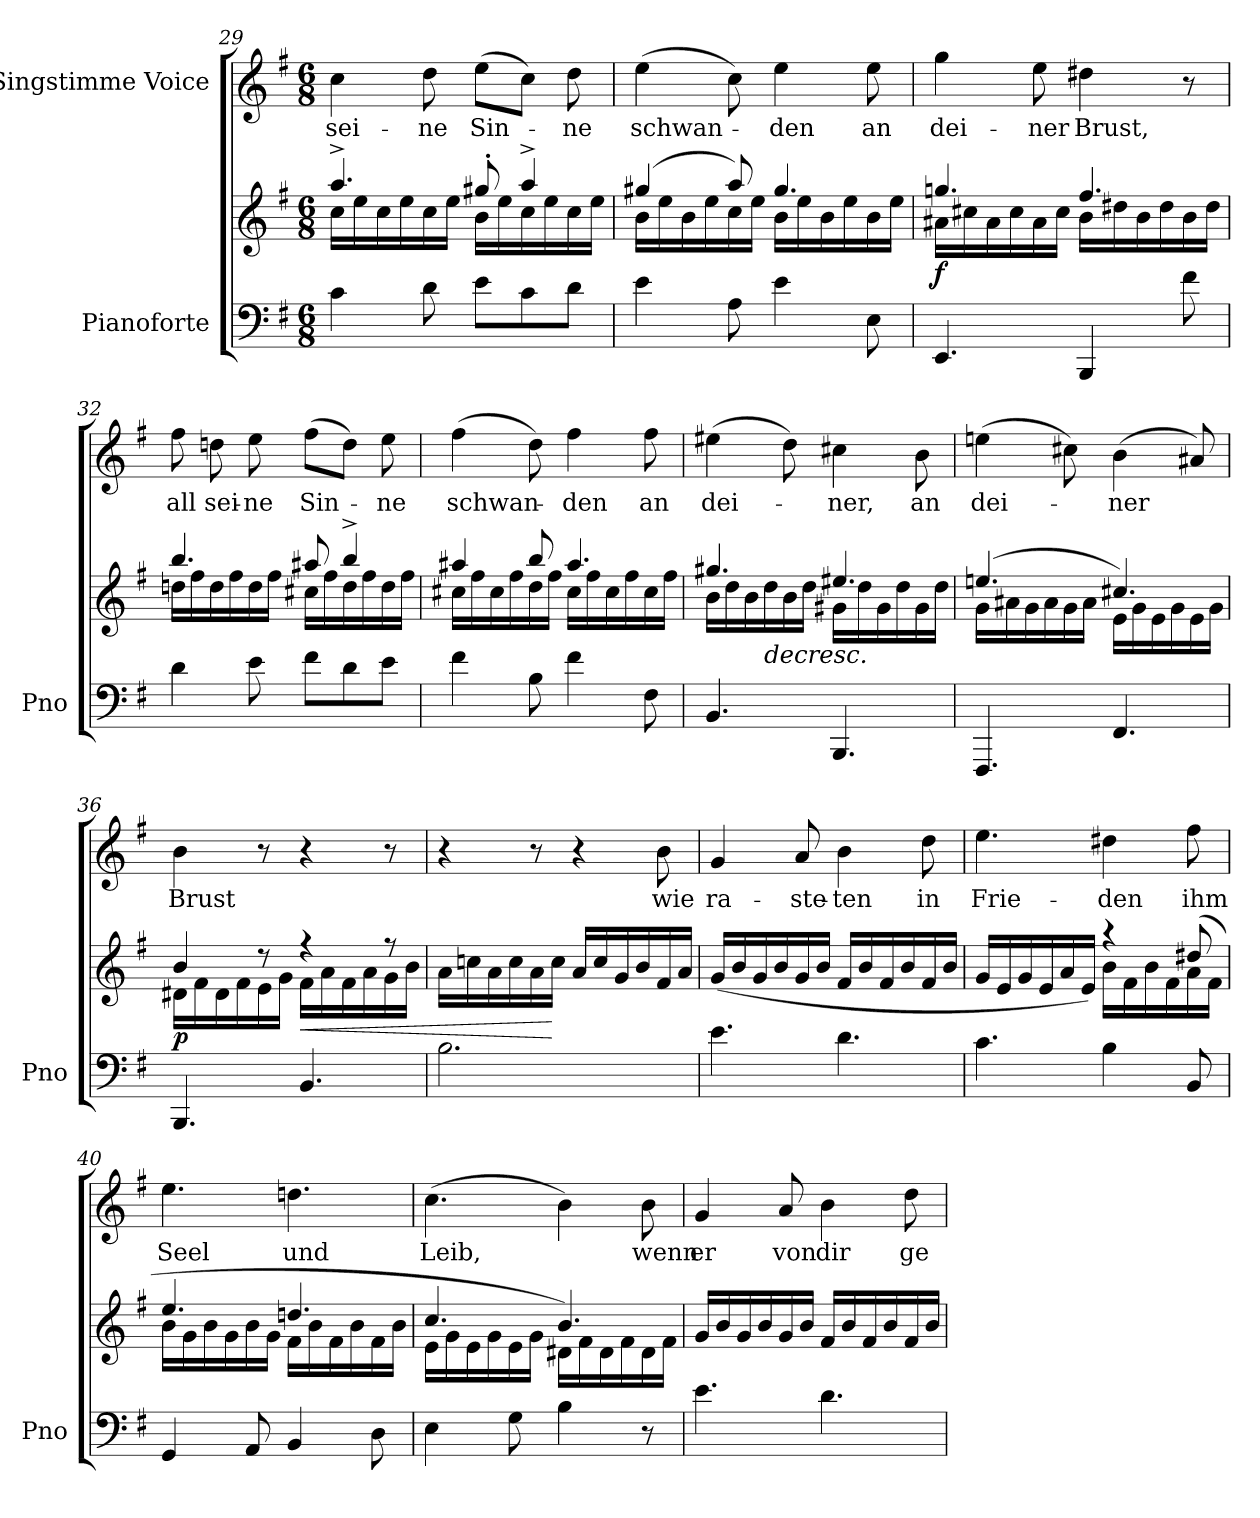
**kern	**kern	**dynam	**kern	**text
*part2	*part2	*part2	*part1	*part1
*staff3	*staff2	*staff2/3	*staff1	*staff1
*I"Pianoforte	*	*	*I"Singstimme Voice	*
*I'Pno	*	*	*	*
!!LO:PB:g=z
*clefF4	*clefG2	*	*clefG2	*
*k[f#]	*k[f#]	*	*k[f#]	*
*M6/8	*M6/8	*	*M6/8	*
=29	=29	=29	=29	=29
*	*^	*	*	*
!	!	!	!	!	!LO:LY:b
4c\	4.aa^/	16cc\LL	.	4cc\	sei-
.	.	16ee\	.	.	.
.	.	16cc\	.	.	.
.	.	16ee\	.	.	.
!	!	!	!	!	!LO:LY:b
8d\	.	16cc\	.	8dd\	-ne
.	.	16ee\JJ	.	.	.
!	!	!	!	!	!LO:LY:b
8e\L	8gg#X'/	16b\LL	.	(8ee\L	Sin-
.	.	16ee\	.	.	.
8c\	4aa^/	16cc\	.	8cc\J)	.
.	.	16ee\	.	.	.
!	!	!	!	!	!LO:LY:b
8d\J	.	16cc\	.	8dd\	-ne
.	.	16ee\JJ	.	.	.
=30	=30	=30	=30	=30	=30
!	!	!	!	!	!LO:LY:b
4e\	(4gg#X/	16b\LL	.	(4ee\	schwan-
.	.	16ee\	.	.	.
.	.	16b\	.	.	.
.	.	16ee\	.	.	.
8A\	8aa/)	16cc\	.	8cc\)	.
.	.	16ee\JJ	.	.	.
!	!	!	!	!	!LO:LY:b
4e\	4.gg#/	16b\LL	.	4ee\	-den
.	.	16ee\	.	.	.
.	.	16b\	.	.	.
.	.	16ee\	.	.	.
!	!	!	!	!	!LO:LY:b
8E\	.	16b\	.	8ee\	an
.	.	16ee\JJ	.	.	.
!!LO:LB:g=z
=31	=31	=31	=31	=31	=31
!	!	!	!LO:DY:b	!	!LO:LY:b
4.EE/	4.ggn/	16a#X\LL	f	4gg\	dei-
.	.	16cc#X\	.	.	.
.	.	16a#\	.	.	.
.	.	16cc#\	.	.	.
!	!	!	!	!	!LO:LY:b
.	.	16a#\	.	8ee\	-ner
.	.	16cc#\JJ	.	.	.
!	!	!	!	!	!LO:LY:b
4BBB/	4.ff#/	16b\LL	.	4dd#X\	Brust,
.	.	16dd#X\	.	.	.
.	.	16b\	.	.	.
.	.	16dd#\	.	.	.
8f#\	.	16b\	.	8r	.
.	.	16dd#\JJ	.	.	.
!!LO:LB:g=z
=32	=32	=32	=32	=32	=32
!	!	!	!	!	!LO:LY:b
4d\	4.bb/	16ddn\LL	.	8ff#\	all
.	.	16ff#\	.	.	.
!	!	!	!	!	!LO:LY:b
.	.	16dd\	.	8ddn\	sei-
.	.	16ff#\	.	.	.
!	!	!	!	!	!LO:LY:b
8e\	.	16dd\	.	8ee\	-ne
.	.	16ff#\JJ	.	.	.
!	!	!	!	!	!LO:LY:b
8f#\L	8aa#X/	16cc#X\LL	.	(8ff#\L	Sin-
.	.	16ff#\	.	.	.
8d\	4bb^/	16dd\	.	8dd\J)	.
.	.	16ff#\	.	.	.
!	!	!	!	!	!LO:LY:b
8e\J	.	16dd\	.	8ee\	-ne
.	.	16ff#\JJ	.	.	.
=33	=33	=33	=33	=33	=33
!	!	!	!	!	!LO:LY:b
4f#\	4aa#X/	16cc#X\LL	.	(4ff#\	schwan-
.	.	16ff#\	.	.	.
.	.	16cc#\	.	.	.
.	.	16ff#\	.	.	.
8B\	8bb/	16dd\	.	8dd\)	.
.	.	16ff#\JJ	.	.	.
!	!	!	!	!	!LO:LY:b
4f#\	4.aa#/	16cc#\LL	.	4ff#\	-den
.	.	16ff#\	.	.	.
.	.	16cc#\	.	.	.
.	.	16ff#\	.	.	.
!	!	!	!	!	!LO:LY:b
8F#\	.	16cc#\	.	8ff#\	an
.	.	16ff#\JJ	.	.	.
!!LO:LB:g=z
=34	=34	=34	=34	=34	=34
!	!	!	!	!	!LO:LY:b
4.BB/	4.gg#X/	16b\LL	.	(4ee#X\	dei-
.	.	16dd\	.	.	.
.	.	16b\	.	.	.
!	!	!	!LO:HP:b	!	!
.	.	16dd\	>	.	.
.	.	16b\	.	8dd\)	.
.	.	16dd\JJ	.	.	.
!	!	!	!	!	!LO:LY:b
4.BBB/	4.ee#X/	16g#X\LL	.	4cc#X\	-ner,
.	.	16dd\	.	.	.
.	.	16g#\	.	.	.
.	.	16dd\	.	.	.
!	!	!	!	!	!LO:LY:b
.	.	16g#\	.	8b\	an
.	.	16dd\JJ	.	.	.
!!LO:PB:g=z
=35	=35	=35	=35	=35	=35
!	!	!	!	!	!LO:LY:b
4.FFF#/	(4.een/	16g\LL	.	(4een\	dei-
.	.	16a#X\	.	.	.
.	.	16g\	.	.	.
.	.	16a#\	.	.	.
.	.	16g\	.	8cc#X\)	.
.	.	16a#\JJ	.	.	.
!	!	!	!	!	!LO:LY:b
4.FF#/	4.cc#X/)	16e\LL	.	(4b\	-ner
.	.	16g\	.	.	.
.	.	16e\	.	.	.
.	.	16g\	.	.	.
.	.	16e\	.	8a#X/)	.
.	.	16g\JJ	.	.	.
=36	=36	=36	=36	=36	=36
!	!	!	!LO:DY:b	!	!LO:LY:b
4.BBB/	4b/	16d#X\LL	p	4b\	Brust
.	.	16f#\	.	.	.
.	.	16d#\	.	.	.
.	.	16f#\	.	.	.
.	8r	16e\	.	8r	.
.	.	16g\JJ	.	.	.
!	!	!	!LO:HP:b	!	!
4.BB/	4r	16f#\LL	<	4r	.
.	.	16a\	.	.	.
.	.	16f#\	.	.	.
.	.	16a\	.	.	.
.	8r	16g\	.	8r	.
.	.	16b\JJ	.	.	.
*	*v	*v	*	*	*
.	.	]	.	.
!!LO:LB:g=z
=37	=37	=37	=37	=37
2.B\	16a\LL	.	4r	.
.	16ccn\	.	.	.
.	16a\	.	.	.
.	16cc\	.	.	.
.	16a\	.	8r	.
.	16cc\JJ	[	.	.
.	16a/LL	.	4r	.
.	16cc/	.	.	.
.	16g/	.	.	.
.	16b/	.	.	.
!	!	!	!	!LO:LY:b
.	16f#/	.	8b\	wie
.	16a/JJ	.	.	.
!!LO:LB:g=z
=38	=38	=38	=38	=38
!	!	!	!	!LO:LY:b
4.e\	(16g/LL	.	4g/	ra-
.	16b/	.	.	.
.	16g/	.	.	.
.	16b/	.	.	.
!	!	!	!	!LO:LY:b
.	16g/	.	8a/	-ste-
.	16b/JJ	.	.	.
!	!	!	!	!LO:LY:b
4.d\	16f#/LL	.	4b\	-ten
.	16b/	.	.	.
.	16f#/	.	.	.
.	16b/	.	.	.
!	!	!	!	!LO:LY:b
.	16f#/	.	8dd\	in
.	16b/JJ	.	.	.
=39	=39	=39	=39	=39
*	*^	*	*	*
!	!	!	!	!	!LO:LY:b
4.c\	16g/LL	4.ryy	.	4.ee\	Frie-
.	16e/	.	.	.	.
.	16g/	.	.	.	.
.	16e/	.	.	.	.
.	16a/	.	.	.	.
.	16e/JJ)	.	.	.	.
!	!	!	!	!	!LO:LY:b
4B\	4r	16b\LL	.	4dd#X\	-den
.	.	16f#\	.	.	.
.	.	16b\	.	.	.
.	.	16f#\	.	.	.
!	!	!	!	!	!LO:LY:b
8BB/	(8dd#X/	16a\	.	8ff#\	ihm
.	.	16f#\JJ	.	.	.
!!LO:LB:g=z
=40	=40	=40	=40	=40	=40
!	!	!	!	!	!LO:LY:b
4GG/	4.ee/	16b\LL	.	4.ee\	Seel
.	.	16g\	.	.	.
.	.	16b\	.	.	.
.	.	16g\	.	.	.
8AA/	.	16b\	.	.	.
.	.	16g\JJ	.	.	.
!	!	!	!	!	!LO:LY:b
4BB/	4.ddn/	16f#\LL	.	4.ddn\	und
.	.	16b\	.	.	.
.	.	16f#\	.	.	.
.	.	16b\	.	.	.
8D\	.	16f#\	.	.	.
.	.	16b\JJ	.	.	.
=41	=41	=41	=41	=41	=41
!	!	!	!	!	!LO:LY:b
4E\	4.cc/	16e\LL	.	(4.cc\	Leib,
.	.	16g\	.	.	.
.	.	16e\	.	.	.
.	.	16g\	.	.	.
8G\	.	16e\	.	.	.
.	.	16g\JJ	.	.	.
4B\	4.b/)	16d#X\LL	.	4b\)	.
.	.	16f#\	.	.	.
.	.	16d#\	.	.	.
.	.	16f#\	.	.	.
!	!	!	!	!	!LO:LY:b
8r	.	16d#\	.	8b\	wenn
.	.	16f#\JJ	.	.	.
!!LO:PB:g=z
=42	=42	=42	=42	=42	=42
!	!	!	!	!	!LO:LY:b
*	*v	*v	*	*	*
4.e\	16g/LL	.	4g/	er
.	16b/	.	.	.
.	16g/	.	.	.
.	16b/	.	.	.
!	!	!	!	!LO:LY:b
.	16g/	.	8a/	von
.	16b/JJ	.	.	.
!	!	!	!	!LO:LY:b
4.d\	16f#/LL	.	4b\	dir
.	16b/	.	.	.
.	16f#/	.	.	.
.	16b/	.	.	.
!	!	!	!	!LO:LY:b
.	16f#/	.	8dd\	ge-
.	16b/JJ	.	.	.
=	=	=	=	=
*-	*-	*-	*-	*-
